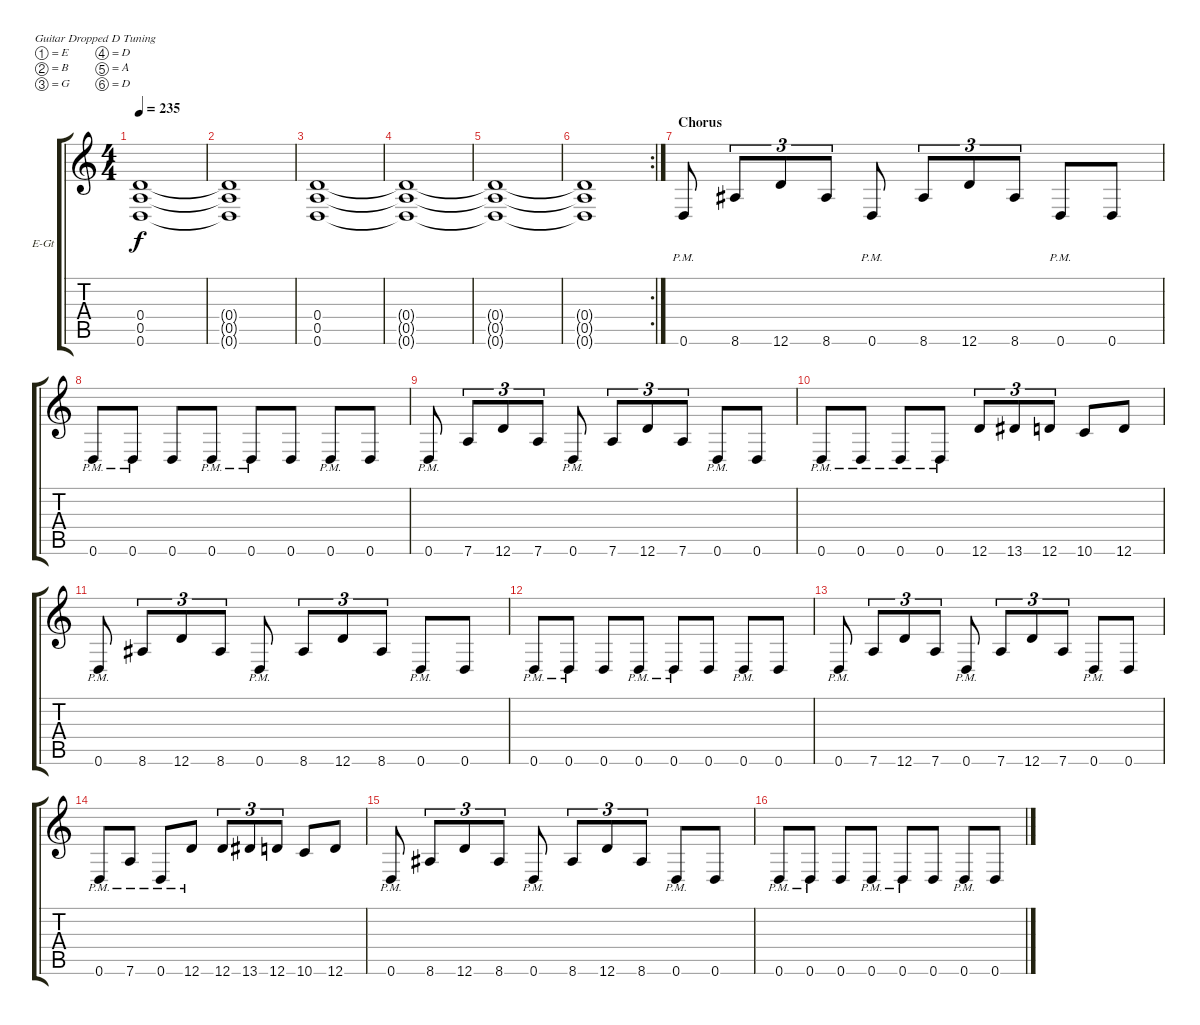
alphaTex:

\defaultSystemsLayout 4
\bracketExtendMode groupsimilarinstruments
\firstSystemTrackNameOrientation horizontal
\otherSystemsTrackNameOrientation horizontal
\track ("Guitar 2" "E-Gt") {instrument distortionguitar}
\staff {score tabs}
\tuning (E4 B3 G3 D3 A2 D2)
\ts (4 4)
\tempo 235
\clef g2
\ks c
(0.6{t} 0.5{t} 0.4{t}).1{dy f} |
(0.4{t} 0.6{t} 0.5{t}).1 |
(0.6 0.5 0.4).1 |
(0.4{t} 0.5{t} 0.6{t}).1 |
(0.6{t} 0.5{t} 0.4{t}).1 |
\rc 2
(0.4{t} 0.6{t} 0.5{t}).1 |
\section ("" "Chorus")
0.6{pm}.8 8.6.8{tu (3 2)} 12.6.8{tu (3 2)} 8.6.8{tu (3 2)} 0.6{pm}.8 8.6.8{tu (3 2)} 12.6.8{tu (3 2)} 8.6.8{tu (3 2)} 0.6{pm}.8 0.6.8 |
0.6{pm}.8 0.6{pm}.8 0.6.8 0.6{pm}.8 0.6{pm}.8 0.6.8 0.6{pm}.8 0.6.8 |
0.6{pm}.8 7.6.8{tu (3 2)} 12.6.8{tu (3 2)} 7.6.8{tu (3 2)} 0.6{pm}.8 7.6.8{tu (3 2)} 12.6.8{tu (3 2)} 7.6.8{tu (3 2)} 0.6{pm}.8 0.6.8 |
0.6{pm}.8 0.6{pm}.8 0.6{pm}.8 0.6{pm}.8 12.6.8{tu (3 2)} 13.6.8{tu (3 2)} 12.6.8{tu (3 2)} 10.6.8 12.6.8 |
0.6{pm}.8 8.6.8{tu (3 2)} 12.6.8{tu (3 2)} 8.6.8{tu (3 2)} 0.6{pm}.8 8.6.8{tu (3 2)} 12.6.8{tu (3 2)} 8.6.8{tu (3 2)} 0.6{pm}.8 0.6.8 |
0.6{pm}.8 0.6{pm}.8 0.6.8 0.6{pm}.8 0.6{pm}.8 0.6.8 0.6{pm}.8 0.6.8 |
0.6{pm}.8 7.6.8{tu (3 2)} 12.6.8{tu (3 2)} 7.6.8{tu (3 2)} 0.6{pm}.8 7.6.8{tu (3 2)} 12.6.8{tu (3 2)} 7.6.8{tu (3 2)} 0.6{pm}.8 0.6.8 |
0.6{pm}.8 7.6{pm}.8 0.6{pm}.8 12.6{pm}.8 12.6.8{tu (3 2)} 13.6.8{tu (3 2)} 12.6.8{tu (3 2)} 10.6.8 12.6.8 |
0.6{pm}.8 8.6.8{tu (3 2)} 12.6.8{tu (3 2)} 8.6.8{tu (3 2)} 0.6{pm}.8 8.6.8{tu (3 2)} 12.6.8{tu (3 2)} 8.6.8{tu (3 2)} 0.6{pm}.8 0.6.8 |
0.6{pm}.8 0.6{pm}.8 0.6.8 0.6{pm}.8 0.6{pm}.8 0.6.8 0.6{pm}.8 0.6.8
